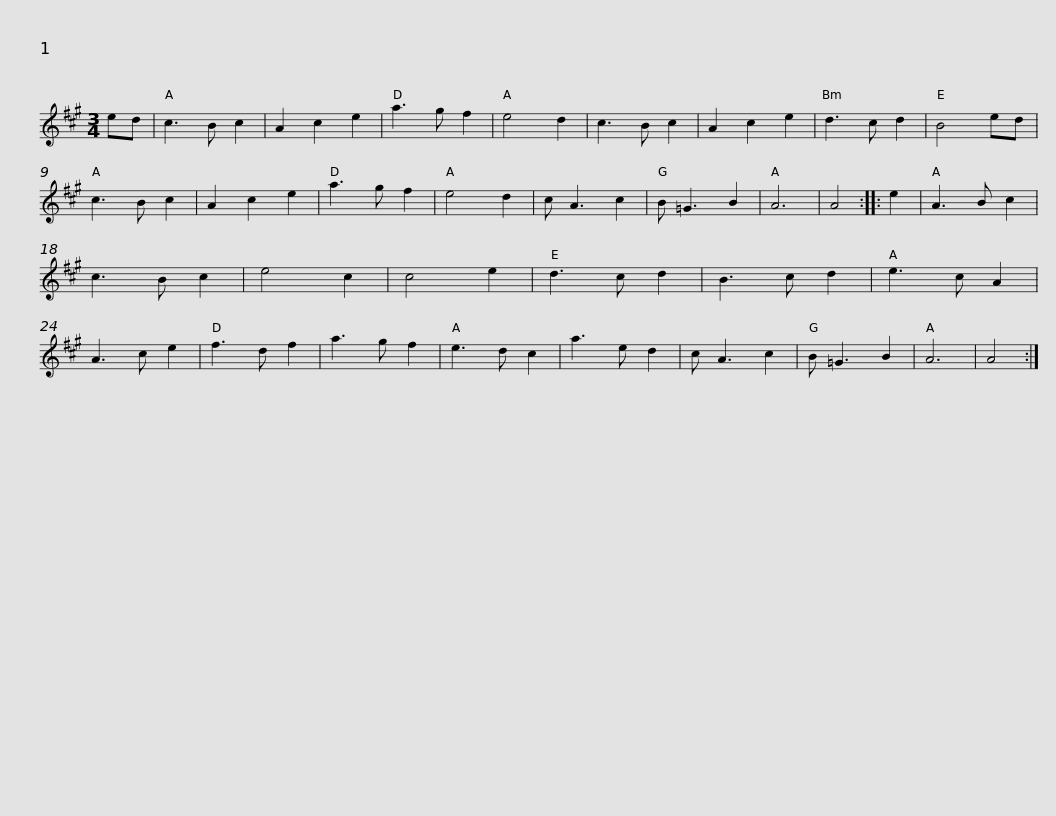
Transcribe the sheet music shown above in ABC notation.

X:1
L:1/8
M:3/4
I:linebreak $
K:A
V:1 treble
V:1
 ed | c3 B c2 | A2 c2 e2 | a3 g f2 | e4 d2 | %5
 c3 B c2 | A2 c2 e2 | d3 c d2 | B4 ed | c3 B c2 | %10
 A2 c2 e2 | a3 g f2 |$ e4 d2 | c A3 c2 | B =G3 B2 | %15
 A6 | A4 :: e2 | A3 B c2 | c3 B c2 | %20
 e4 c2 | c4 e2 | d3 c d2 | B3 c d2 | e3 c A2 |$ %25
 A3 c e2 | f3 d f2 | a3 g f2 | e3 d c2 | a3 e d2 | %30
 c A3 c2 | B =G3 B2 | A6 | A4 :| %34
